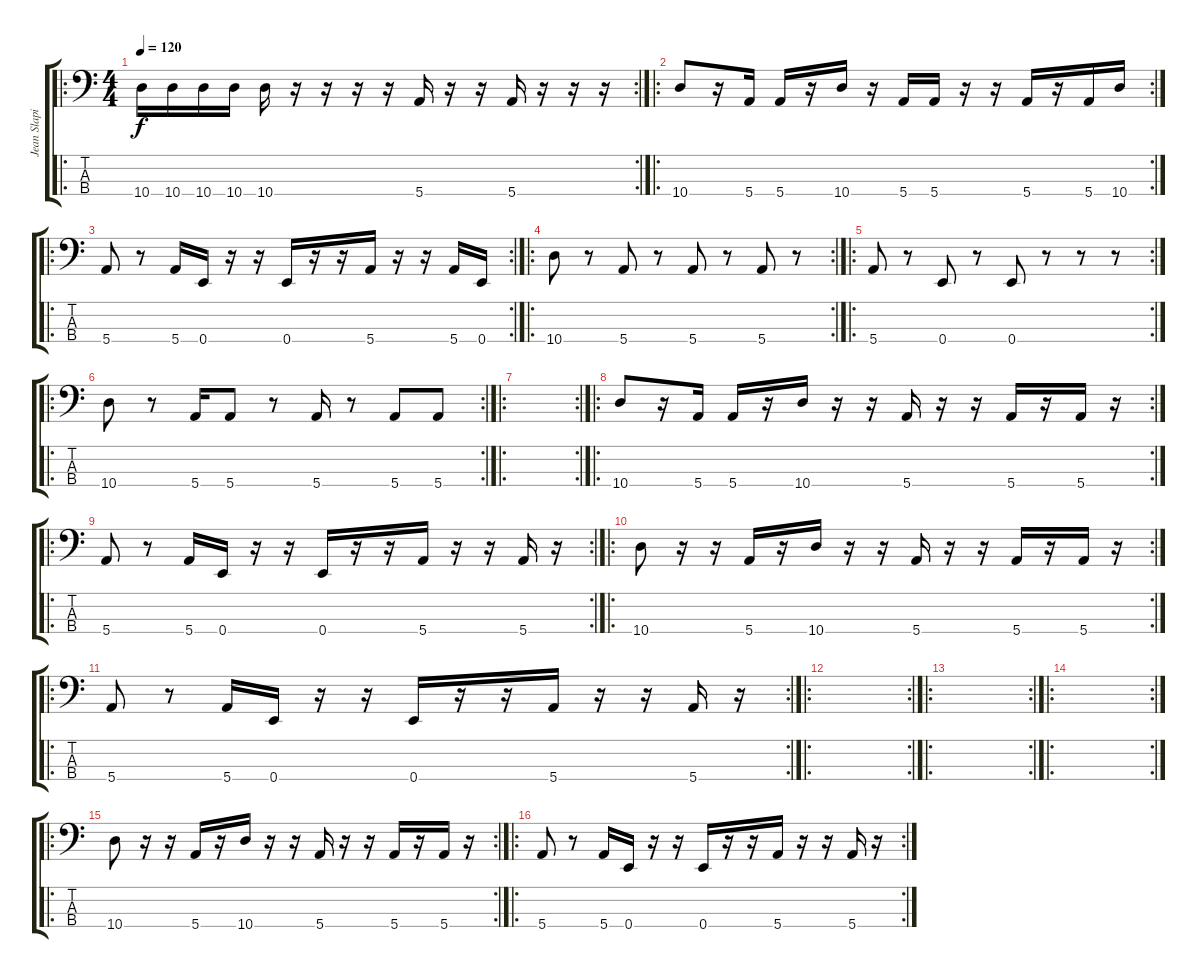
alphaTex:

\track ("Jean Slapich" "Jean Slapi") {instrument slapbass1}
\staff {score tabs}
\tuning (G2 D2 A1 E1) {hide}
\ro
\rc 2
\ts (4 4)
\tempo 120
\clef f4
\ks c
10.4.16{dy f} 10.4.16 10.4.16 10.4.16 10.4.16 r.16 r.16 r.16 r.16 5.4.16 r.16 r.16 5.4.16 r.16 r.16 r.16 |
\ro
\rc 2
10.4.8 r.16 5.4.16 5.4.16 r.16 10.4.16 r.16 5.4.16 5.4.16 r.16 r.16 5.4.16 r.16 5.4.16 10.4.16 |
\ro
\rc 2
5.4.8 r.8 5.4.16 0.4.16 r.16 r.16 0.4.16 r.16 r.16 5.4.16 r.16 r.16 5.4.16 0.4.16 |
\ro
\rc 2
10.4.8 r.8 5.4.8 r.8 5.4.8 r.8 5.4.8 r.8 |
\ro
\rc 2
5.4.8 r.8 0.4.8 r.8 0.4.8 r.8 r.8 r.8 |
\ro
\rc 2
10.4.8 r.8 5.4.16 5.4.8 r.8 5.4.16 r.8 5.4.8 5.4.8 |
\ro
\rc 2
|
\ro
\rc 2
10.4.8 r.16 5.4.16 5.4.16 r.16 10.4.16 r.16 r.16 5.4.16 r.16 r.16 5.4.16 r.16 5.4.16 r.16 |
\ro
\rc 2
5.4.8 r.8 5.4.16 0.4.16 r.16 r.16 0.4.16 r.16 r.16 5.4.16 r.16 r.16 5.4.16 r.16 |
\ro
\rc 2
10.4.8 r.16 r.16 5.4.16 r.16 10.4.16 r.16 r.16 5.4.16 r.16 r.16 5.4.16 r.16 5.4.16 r.16 |
\ro
\rc 2
5.4.8 r.8 5.4.16 0.4.16 r.16 r.16 0.4.16 r.16 r.16 5.4.16 r.16 r.16 5.4.16 r.16 |
\ro
\rc 2
|
\ro
\rc 2
|
\ro
\rc 2
|
\ro
\rc 2
10.4.8 r.16 r.16 5.4.16 r.16 10.4.16 r.16 r.16 5.4.16 r.16 r.16 5.4.16 r.16 5.4.16 r.16 |
\ro
\rc 2
5.4.8 r.8 5.4.16 0.4.16 r.16 r.16 0.4.16 r.16 r.16 5.4.16 r.16 r.16 5.4.16 r.16
